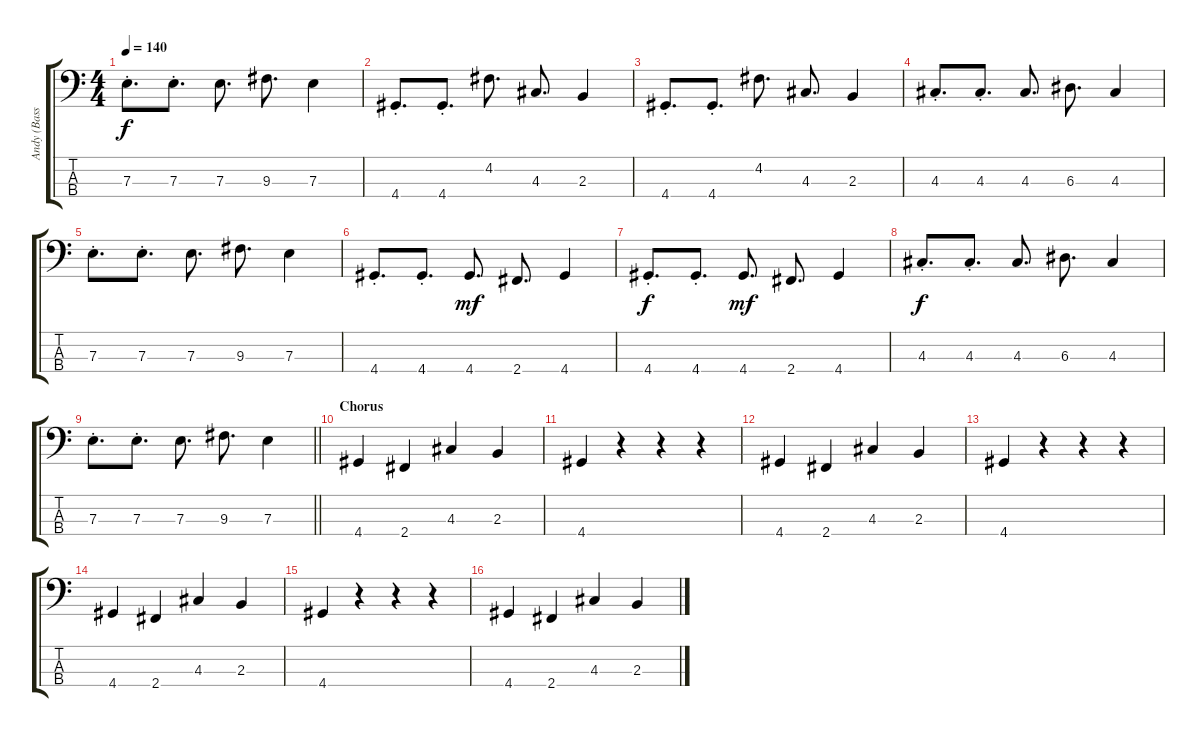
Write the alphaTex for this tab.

\track ("Andy (Bass)" "Andy (Bass") {instrument electricbasspick}
\staff {score tabs}
\tuning (G2 D2 A1 E1) {hide}
\ts (4 4)
\tempo 140
\clef f4
\ks c
7.3{st}.8{d dy f} 7.3{st}.8{d} 7.3.8{d} 9.3.8{d} 7.3.4 |
4.4{st}.8{d} 4.4{st}.8{d} 4.2.8{d} 4.3.8{d} 2.3.4 |
4.4{st}.8{d} 4.4{st}.8{d} 4.2.8{d} 4.3.8{d} 2.3.4 |
4.3{st}.8{d} 4.3{st}.8{d} 4.3.8{d} 6.3.8{d} 4.3.4 |
7.3{st}.8{d} 7.3{st}.8{d} 7.3.8{d} 9.3.8{d} 7.3.4 |
4.4{st}.8{d} 4.4{st}.8{d} 4.4.8{d dy mf} 2.4.8{d} 4.4.4 |
4.4{st}.8{d dy f} 4.4{st}.8{d} 4.4.8{d dy mf} 2.4.8{d} 4.4.4 |
4.3{st}.8{d dy f} 4.3{st}.8{d} 4.3.8{d} 6.3.8{d} 4.3.4 |
\barLineRight lightlight
7.3{st}.8{d} 7.3{st}.8{d} 7.3.8{d} 9.3.8{d} 7.3.4 |
\section ("" "Chorus")
4.4.4 2.4.4 4.3.4 2.3.4 |
4.4.4 r.4 r.4 r.4 |
4.4.4 2.4.4 4.3.4 2.3.4 |
4.4.4 r.4 r.4 r.4 |
4.4.4 2.4.4 4.3.4 2.3.4 |
4.4.4 r.4 r.4 r.4 |
4.4.4 2.4.4 4.3.4 2.3.4
